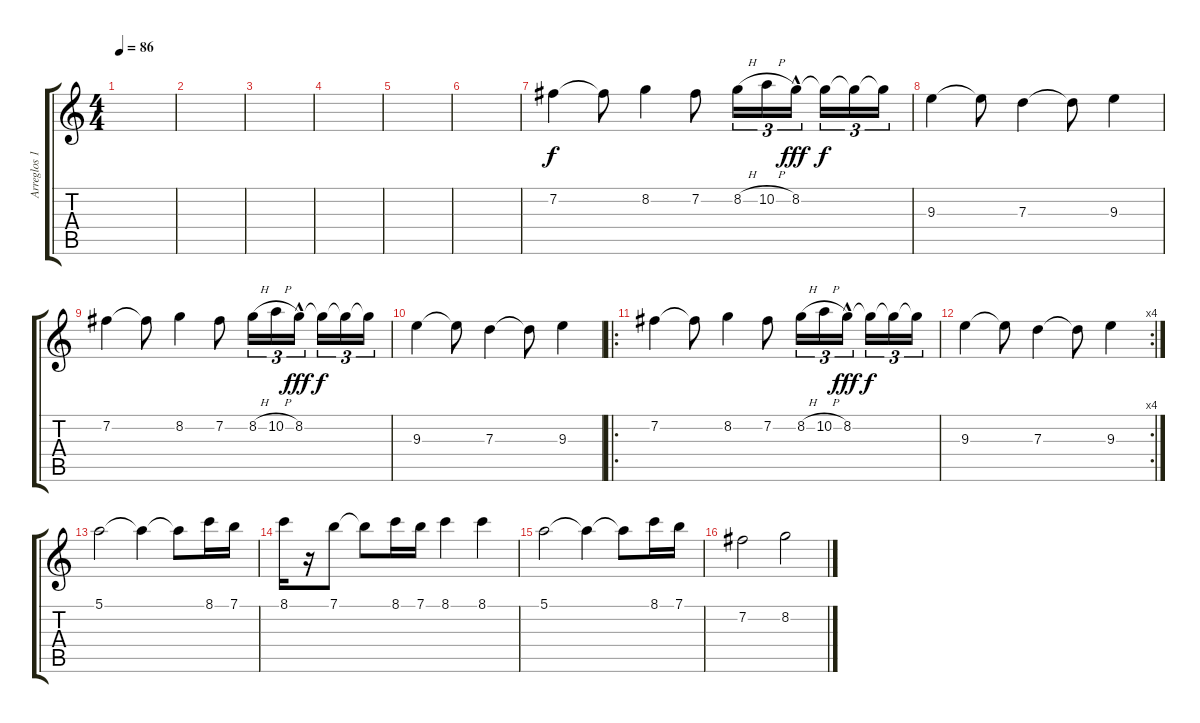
\track ("Arreglos 1" "Arreglos 1") {instrument acousticguitarnylon}
\staff {score tabs}
\tuning (E4 B3 G3 D3 A2 E2) {hide}
\ts (4 4)
\tempo 86
\clef g2
\ks c
|
|
|
|
|
|
7.2.4 7.2{t}.8 8.2.4 7.2.8 8.2{h}.16{tu (3 2)} 10.2{h}.16{tu (3 2)} 8.2{hac}.16{tu (3 2) dy fff beam splitsecondary} 8.2{t}.16{tu (3 2) dy f} 8.2{t}.16{tu (3 2)} 8.2{t}.16{tu (3 2)} |
9.3.4 9.3{t}.8 7.3.4 7.3{t}.8 9.3.4 |
7.2.4 7.2{t}.8 8.2.4 7.2.8 8.2{h}.16{tu (3 2)} 10.2{h}.16{tu (3 2)} 8.2{hac}.16{tu (3 2) dy fff beam splitsecondary} 8.2{t}.16{tu (3 2) dy f} 8.2{t}.16{tu (3 2)} 8.2{t}.16{tu (3 2)} |
9.3.4 9.3{t}.8 7.3.4 7.3{t}.8 9.3.4 |
\ro
7.2.4 7.2{t}.8 8.2.4 7.2.8 8.2{h}.16{tu (3 2)} 10.2{h}.16{tu (3 2)} 8.2{hac}.16{tu (3 2) dy fff beam splitsecondary} 8.2{t}.16{tu (3 2) dy f} 8.2{t}.16{tu (3 2)} 8.2{t}.16{tu (3 2)} |
\rc 4
9.3.4 9.3{t}.8 7.3.4 7.3{t}.8 9.3.4 |
5.1.2 5.1{t}.4 5.1{t}.8 8.1.16 7.1.16 |
8.1.16 r.16 7.1.8 7.1{t}.8 8.1.16 7.1.16 8.1.4 8.1.4 |
5.1.2 5.1{t}.4 5.1{t}.8 8.1.16 7.1.16 |
7.2.2 8.2.2
